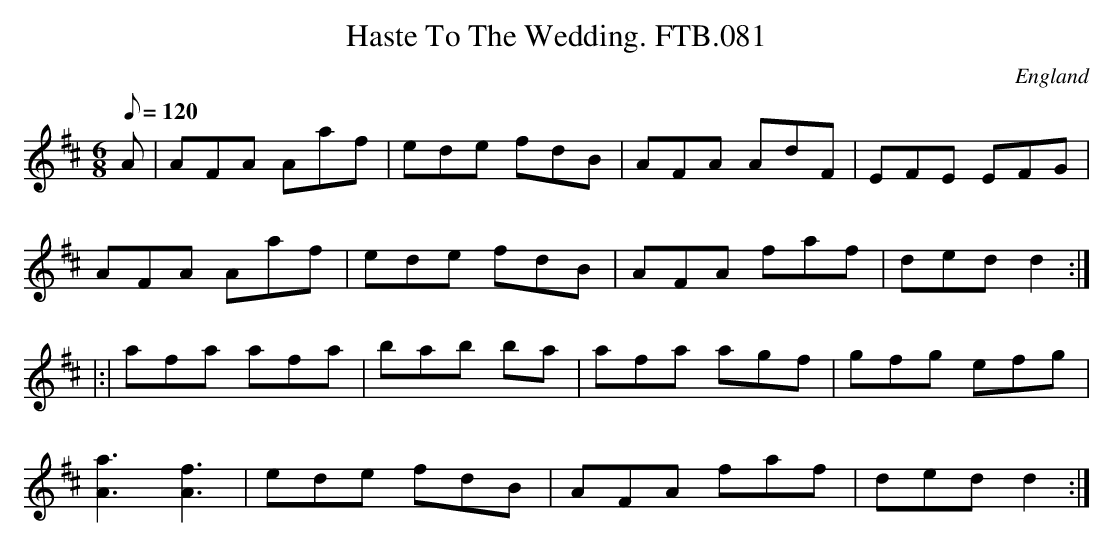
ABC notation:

X:1
T:Haste To The Wedding. FTB.081
M:6/8
L:1/8
Q:120
O:England
K:D
A|AFA Aaf|ede fdB|AFA AdF|EFE EFG|
AFA Aaf|ede fdB|AFA faf|ded d2:|
|:|afa afa|bab ba|afa agf|gfg efg|
[A3a3] [A3f3]|ede fdB|AFA faf|ded d2:|
